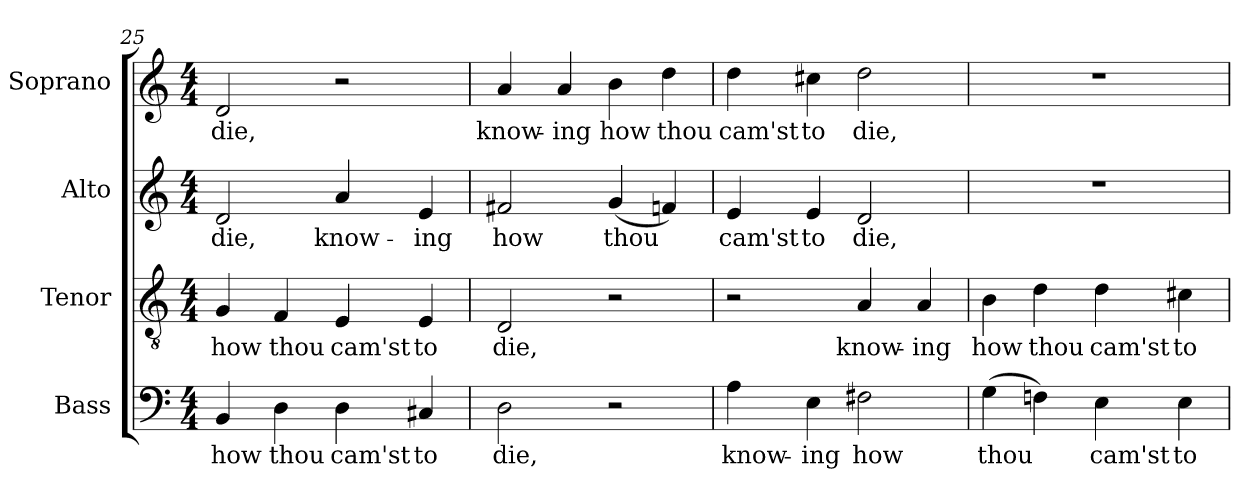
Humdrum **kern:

**kern	**text	**kern	**text	**kern	**text	**kern	**text
*part4	*part4	*part3	*part3	*part2	*part2	*part1	*part1
*staff4	*staff4	*staff3	*staff3	*staff2	*staff2	*staff1	*staff1
*I"Bass	*	*I"Tenor	*	*I"Alto	*	*I"Soprano	*
*I'B.	*	*I'T.	*	*I'A.	*	*I'S.	*
!!LO:LB:g=z
*clefF4	*	*clefGv2	*	*clefG2	*	*clefG2	*
*	*	*ITrd7c12	*	*	*	*	*
*k[]	*	*k[]	*	*k[]	*	*k[]	*
*C:	*	*C:	*	*C:	*	*C:	*
*M4/4	*	*M4/4	*	*M4/4	*	*M4/4	*
=25	=25	=25	=25	=25	=25	=25	=25
!	!LO:LY:b:color=#000000	!	!	!	!	!	!
!	!	!	!LO:LY:b:color=#000000	!	!	!	!
!	!	!	!	!	!LO:LY:b:color=#000000	!	!
!	!	!	!	!	!	!	!LO:LY:b:color=#000000
4BBi/	how	4GGi/	how	2di/	die,	2di/	die,
!	!LO:LY:b:color=#000000	!	!	!	!	!	!
!	!	!	!LO:LY:b:color=#000000	!	!	!	!
4Di\	thou	4FFi/	thou	.	.	.	.
!	!LO:LY:b:color=#000000	!	!	!	!	!	!
!	!	!	!LO:LY:b:color=#000000	!	!	!	!
!	!	!	!	!	!LO:LY:b:color=#000000	!	!
4Di\	cam'st	4EEi/	cam'st	4ai/	know-	2r	.
!	!LO:LY:b:color=#000000	!	!	!	!	!	!
!	!	!	!LO:LY:b:color=#000000	!	!	!	!
!	!	!	!	!	!LO:LY:b:color=#000000	!	!
4C#Xi/	to	4EEi/	to	4ei/	-ing	.	.
=26	=26	=26	=26	=26	=26	=26	=26
!	!LO:LY:b:color=#000000	!	!	!	!	!	!
!	!	!	!LO:LY:b:color=#000000	!	!	!	!
!	!	!	!	!	!LO:LY:b:color=#000000	!	!
!	!	!	!	!	!	!	!LO:LY:b:color=#000000
2Di\	die,	2DDi/	die,	2f#Xi/	how	4ai/	know-
!	!	!	!	!	!	!	!LO:LY:b:color=#000000
.	.	.	.	.	.	4ai/	-ing
!	!	!	!	!	!LO:LY:b:color=#000000	!	!
!	!	!	!	!	!	!	!LO:LY:b:color=#000000
2r	.	2r	.	(4gi/	thou	4bi\	how
!	!	!	!	!	!	!	!LO:LY:b:color=#000000
.	.	.	.	4fni/)	.	4ddi\	thou
=27	=27	=27	=27	=27	=27	=27	=27
!	!LO:LY:b:color=#000000	!	!	!	!	!	!
!	!	!	!	!	!LO:LY:b:color=#000000	!	!
!	!	!	!	!	!	!	!LO:LY:b:color=#000000
4Ai\	know-	2r	.	4ei/	cam'st	4ddi\	cam'st
!	!LO:LY:b:color=#000000	!	!	!	!	!	!
!	!	!	!	!	!LO:LY:b:color=#000000	!	!
!	!	!	!	!	!	!	!LO:LY:b:color=#000000
4Ei\	-ing	.	.	4ei/	to	4cc#Xi\	to
!	!LO:LY:b:color=#000000	!	!	!	!	!	!
!	!	!	!LO:LY:b:color=#000000	!	!	!	!
!	!	!	!	!	!LO:LY:b:color=#000000	!	!
!	!	!	!	!	!	!	!LO:LY:b:color=#000000
2F#Xi\	how	4AAi/	know-	2di/	die,	2ddi\	die,
!	!	!	!LO:LY:b:color=#000000	!	!	!	!
.	.	4AAi/	-ing	.	.	.	.
=28	=28	=28	=28	=28	=28	=28	=28
!	!LO:LY:b:color=#000000	!	!	!	!	!	!
!	!	!	!LO:LY:b:color=#000000	!	!	!	!
(4Gi\	thou	4BBi\	how	1r	.	1r	.
!	!	!	!LO:LY:b:color=#000000	!	!	!	!
4Fni\)	.	4Di\	thou	.	.	.	.
!	!LO:LY:b:color=#000000	!	!	!	!	!	!
!	!	!	!LO:LY:b:color=#000000	!	!	!	!
4Ei\	cam'st	4Di\	cam'st	.	.	.	.
!	!LO:LY:b:color=#000000	!	!	!	!	!	!
!	!	!	!LO:LY:b:color=#000000	!	!	!	!
4Ei\	to	4C#Xi\	to	.	.	.	.
=	=	=	=	=	=	=	=
*-	*-	*-	*-	*-	*-	*-	*-
